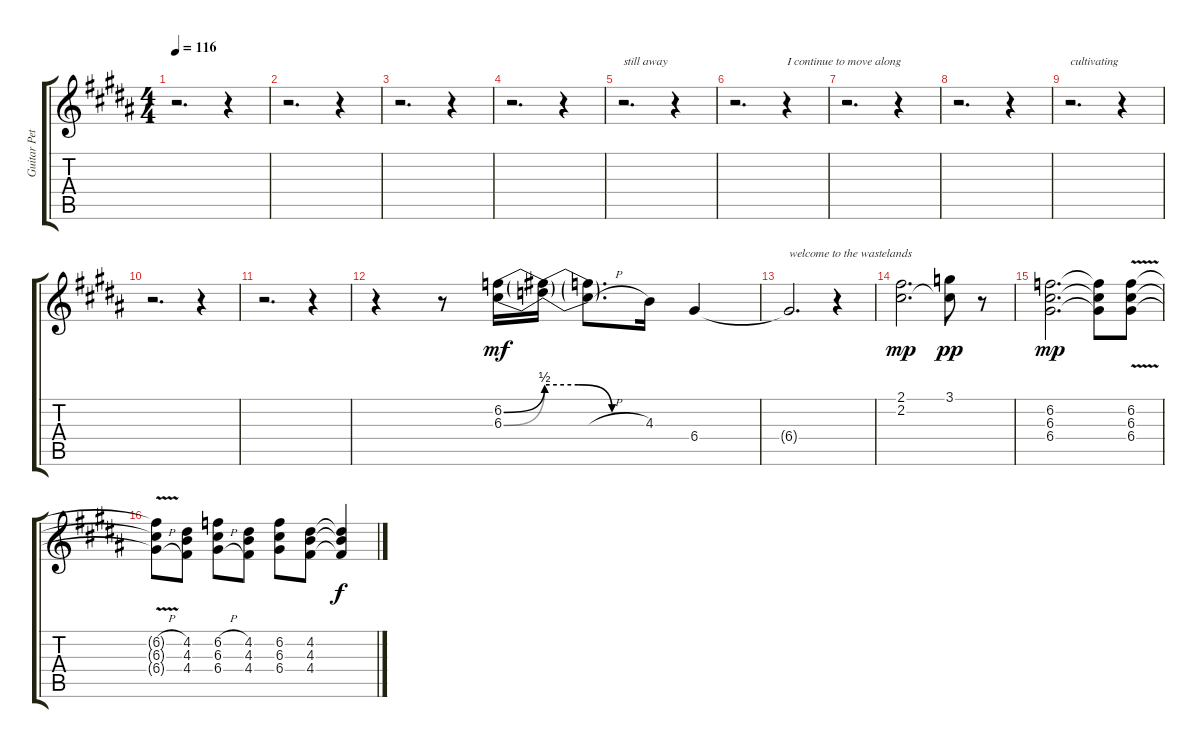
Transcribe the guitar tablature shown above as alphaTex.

\track ("Guitar Petrucci" "Guitar Pet") {instrument distortionguitar}
\staff {score tabs}
\tuning (E4 B3 G3 D3 A2 E2) {hide}
\ts (4 4)
\tempo 116
\clef g2
\ks g#minor
r.2{d dy f} r.4 |
r.2{d} r.4 |
r.2{d} r.4 |
\ks b
r.2{d} r.4 |
\ks g#minor
r.2{d txt "still away"} r.4 |
r.2{d} r.4{txt "I continue to move along"} |
r.2{d} r.4 |
\ks b
r.2{d} r.4 |
\ks g#minor
r.2{d txt "cultivating"} r.4 |
r.2{d} r.4 |
r.2{d} r.4 |
\ks b
r.4 r.8 (6.2{be (bend 0 0 60 2)} 6.3{be (bend 0 0 60 2)}).16{dy mf} (6.2{be (custom 0 2 20 2 40 0 60 0) t} 6.3{be (custom 0 2 20 2 40 0 60 0) t}).16 (6.2{t} 6.3{h t}).8{d} 4.3.16 6.4.4 |
\ks g#minor
6.4{t}.2{d txt "welcome to the wastelands"} r.4 |
(2.1 2.2).2{d dy mp} (3.1 2.2{t}).8{dy pp} r.8 |
(6.2 6.3 6.4).2{d dy mp} (6.2{t} 6.3{t} 6.4{t}).8 (6.2{v} 6.3{v} 6.4{v}).8 |
\ks b
(6.2{h t} 6.3{h t} 6.4{h t}).8 (4.2 4.3 4.4).8 (6.2{h} 6.3{h} 6.4{h}).8 (4.2 4.3 4.4).8 (6.2 6.3 6.4).8 (4.2 4.3 4.4).8 (4.2{t} 4.3{t} 4.4{t}).4{dy f}
